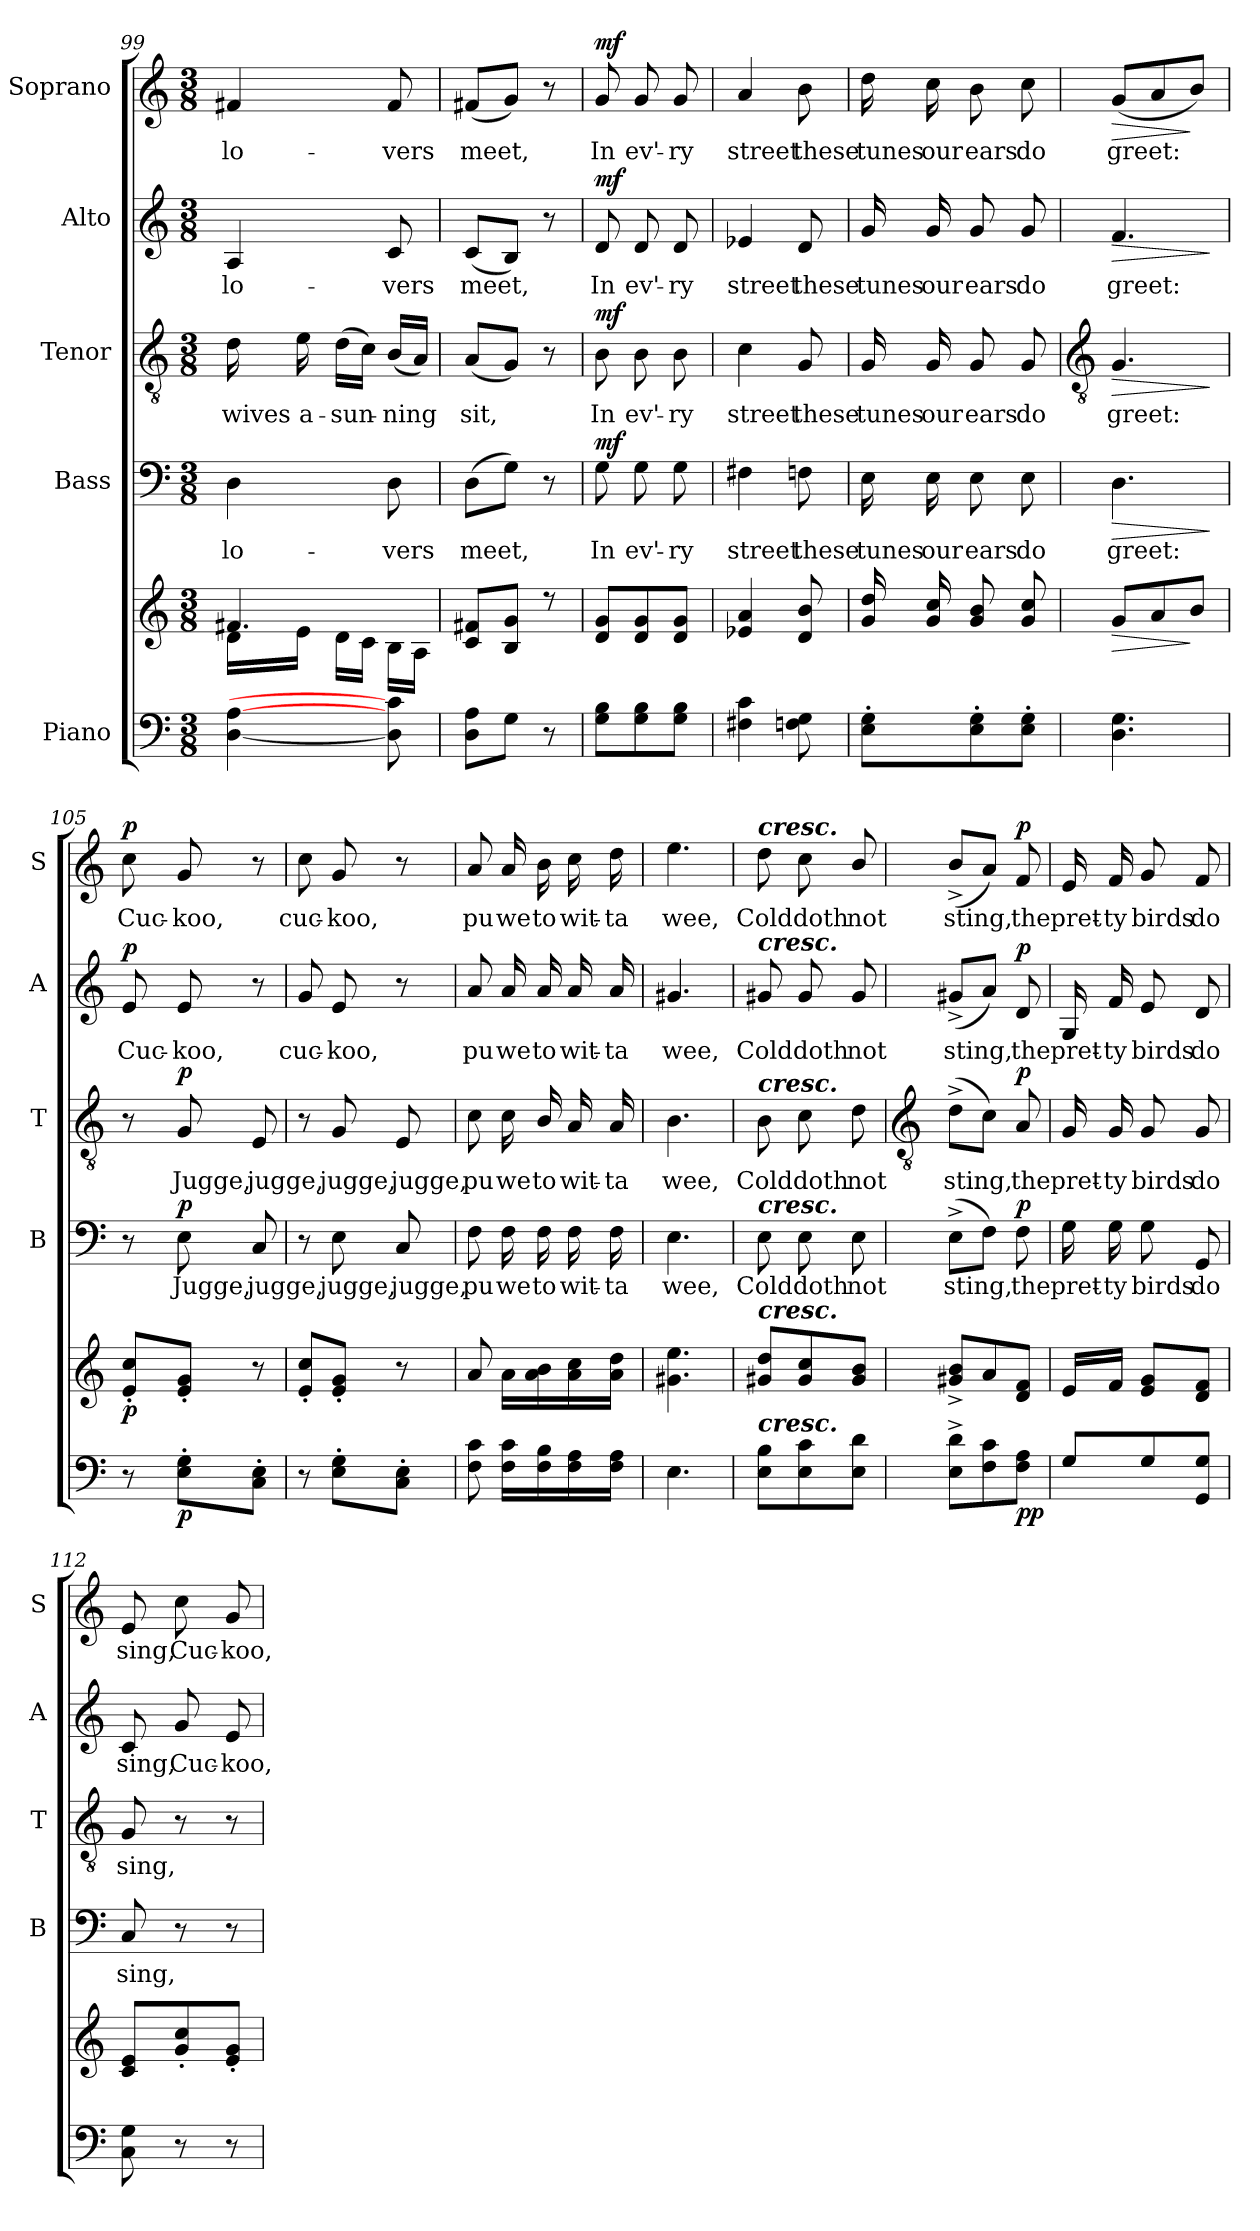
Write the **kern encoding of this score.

**kern	**kern	**dynam	**kern	**text	**dynam	**kern	**text	**dynam	**kern	**text	**dynam	**kern	**text	**dynam
*part5	*part5	*part5	*part4	*part4	*part4	*part3	*part3	*part3	*part2	*part2	*part2	*part1	*part1	*part1
*staff6	*staff5	*staff5/6	*staff4	*staff4	*staff4	*staff3	*staff3	*staff3	*staff2	*staff2	*staff2	*staff1	*staff1	*staff1
*I"Piano	*	*	*I"Bass	*	*	*I"Tenor	*	*	*I"Alto	*	*	*I"Soprano	*	*
*	*	*	*I'B	*	*	*I'T	*	*	*I'A	*	*	*I'S	*	*
*clefF4	*clefG2	*	*clefF4	*	*	*clefGv2	*	*	*clefG2	*	*	*clefG2	*	*
*k[]	*k[]	*	*k[]	*	*	*k[]	*	*	*k[]	*	*	*k[]	*	*
*C:	*C:	*	*C:	*	*	*C:	*	*	*C:	*	*	*C:	*	*
*M3/8	*M3/8	*	*M3/8	*	*	*M3/8	*	*	*M3/8	*	*	*M3/8	*	*
=99	=99	=99	=99	=99	=99	=99	=99	=99	=99	=99	=99	=99	=99	=99
*	*^	*	*	*	*	*	*	*	*	*	*	*	*	*
!	!	!	!	!	!LO:LY:b	!	!	!LO:LY:b	!	!	!LO:LY:b	!	!	!LO:LY:b	!
[4D [4A	4.f#X/	16d\LL	.	4D	lo-	.	16d	wives	.	4A	lo-	.	4f#X	lo-	.
!	!	!	!	!	!	!	!	!LO:LY:b	!	!	!	!	!	!	!
.	.	16e\JJ	.	.	.	.	16e	a-	.	.	.	.	.	.	.
!	!	!	!	!	!	!	!	!LO:LY:b	!	!	!	!	!	!	!
.	.	16d\LL	.	.	.	.	(>16dLL	-sun-	.	.	.	.	.	.	.
.	.	16c\JJ	.	.	.	.	16cJJ)	.	.	.	.	.	.	.	.
!	!	!	!	!	!LO:LY:b	!	!	!LO:LY:b	!	!	!LO:LY:b	!	!	!LO:LY:b	!
8D] 8c]	.	16B\LL	.	8D	-vers	.	(<16B/LL	ning	.	8c	-vers	.	8f#	-vers	.
.	.	16A\JJ	.	.	.	.	16AJJ)	.	.	.	.	.	.	.	.
=100	=100	=100	=100	=100	=100	=100	=100	=100	=100	=100	=100	=100	=100	=100	=100
!	!	!	!	!	!LO:LY:b	!	!	!LO:LY:b	!	!	!LO:LY:b	!	!	!LO:LY:b	!
8D 8AL	8c/ 8f#X/L	4.ryy	.	(>8DL	meet,	.	(<8AL	sit,	.	(<8cL	meet,	.	(<8f#XL	meet,	.
8GJ	8B/ 8g/J	.	.	8GJ)	.	.	8GJ)	.	.	8BJ)	.	.	8gJ)	.	.
8r	8r	.	.	8r	.	.	8r	.	.	8r	.	.	8r	.	.
=101	=101	=101	=101	=101	=101	=101	=101	=101	=101	=101	=101	=101	=101	=101	=101
!	!	!LO:N:vis=1	!LO:DY:b=2	!	!LO:LY:b	!	!	!LO:LY:b	!	!	!LO:LY:b	!	!	!LO:LY:b	!
!	!	!	!LO:DY:n=1:b	!	!	!LO:DY:b	!	!	!LO:DY:b	!	!	!LO:DY:b	!	!	!LO:DY:b
8G 8BL	8d/ 8g/L	4.ryy	mf mf	8G	In	mf	8B	In	mf	8d	In	mf	8g	In	mf
!	!	!	!	!	!LO:LY:b	!	!	!LO:LY:b	!	!	!LO:LY:b	!	!	!LO:LY:b	!
8G 8B	8d/ 8g/	.	.	8G	ev'-	.	8B	ev'-	.	8d	ev'-	.	8g	ev'-	.
!	!	!	!	!	!LO:LY:b	!	!	!LO:LY:b	!	!	!LO:LY:b	!	!	!LO:LY:b	!
8G 8BJ	8d/ 8g/J	.	.	8G	-ry	.	8B	-ry	.	8d	-ry	.	8g	-ry	.
=102	=102	=102	=102	=102	=102	=102	=102	=102	=102	=102	=102	=102	=102	=102	=102
!	!	!LO:N:vis=1	!	!	!LO:LY:b	!	!	!LO:LY:b	!	!	!LO:LY:b	!	!	!LO:LY:b	!
4F#X 4c	4e-X/ 4a/	4.ryy	.	4F#X	street	.	4c	street	.	4e-X	street	.	4a	street	.
!	!	!	!	!	!LO:LY:b	!	!	!LO:LY:b	!	!	!LO:LY:b	!	!	!LO:LY:b	!
8Fn 8G	8d/ 8b/	.	.	8Fn	these	.	8G	these	.	8d	these	.	8b	these	.
=103	=103	=103	=103	=103	=103	=103	=103	=103	=103	=103	=103	=103	=103	=103	=103
!	!	!LO:N:vis=1	!	!	!LO:LY:b	!	!	!LO:LY:b	!	!	!LO:LY:b	!	!	!LO:LY:b	!
8E' 8G'L	16g/ 16dd/LL	4.ryy	.	16E	tunes	.	16G	tunes	.	16g	tunes	.	16dd	tunes	.
!	!	!	!	!	!LO:LY:b	!	!	!LO:LY:b	!	!	!LO:LY:b	!	!	!LO:LY:b	!
.	16g/ 16cc/	.	.	16E	our	.	16G	our	.	16g	our	.	16cc	our	.
!	!	!	!	!	!LO:LY:b	!	!	!LO:LY:b	!	!	!LO:LY:b	!	!	!LO:LY:b	!
8E' 8G'	8g/ 8b/	.	.	8E	ears	.	8G	ears	.	8g	ears	.	8b	ears	.
!	!	!	!	!	!LO:LY:b	!	!	!LO:LY:b	!	!	!LO:LY:b	!	!	!LO:LY:b	!
8E' 8G'J	8g/ 8cc/J	.	.	8E	do	.	8G	do	.	8g	do	.	8cc	do	.
*	*v	*v	*	*	*	*	*	*	*	*	*	*	*	*	*
!!LO:LB:g=z
=104	=104	=104	=104	=104	=104	=104	=104	=104	=104	=104	=104	=104	=104	=104
*	*	*	*	*	*	*clefGv2	*	*	*	*	*	*	*	*
!	!	!LO:HP:b	!	!LO:LY:b	!LO:HP:b	!	!LO:LY:b	!LO:HP:b	!	!LO:LY:b	!LO:HP:b	!	!LO:LY:b	!LO:HP:b
4.D 4.G	8gL	>	4.D	greet:	>	4.G	greet:	>	4.f	greet:	>	(<8gL	greet:	>
.	8a	.	.	.	.	.	.	.	.	.	.	8a	.	.
.	8bJ	]	.	.	.	.	.	.	.	.	.	8bJ)	.	]
.	.	.	.	.	]	.	.	]	.	.	]	.	.	.
=105	=105	=105	=105	=105	=105	=105	=105	=105	=105	=105	=105	=105	=105	=105
!	!	!LO:DY:b	!	!	!	!	!	!	!	!LO:LY:b	!LO:DY:b	!	!LO:LY:b	!LO:DY:b
8r	8e' 8cc'L	p	8r	.	.	8r	.	.	8e	Cuc-	p	8cc	Cuc-	p
!	!	!LO:DY:b=2	!	!LO:LY:b	!LO:DY:b	!	!LO:LY:b	!LO:DY:b	!	!LO:LY:b	!	!	!LO:LY:b	!
8E' 8G'L	8e' 8g'J	p	8E	Jugge,	p	8G	Jugge,	p	8e	-koo,	.	8g	-koo,	.
!	!	!	!	!LO:LY:b	!	!	!LO:LY:b	!	!	!	!	!	!	!
8C' 8E'J	8r	.	8C	jugge,	.	8E	jugge,	.	8r	.	.	8r	.	.
=106	=106	=106	=106	=106	=106	=106	=106	=106	=106	=106	=106	=106	=106	=106
!	!	!	!	!	!	!	!	!	!	!LO:LY:b	!	!	!LO:LY:b	!
8r	8e' 8cc'L	.	8r	.	.	8r	.	.	8g	cuc-	.	8cc	cuc-	.
!	!	!	!	!LO:LY:b	!	!	!LO:LY:b	!	!	!LO:LY:b	!	!	!LO:LY:b	!
8E' 8G'L	8e' 8g'J	.	8E	jugge,	.	8G	jugge,	.	8e	-koo,	.	8g	-koo,	.
!	!	!	!	!LO:LY:b	!	!	!LO:LY:b	!	!	!	!	!	!	!
8C' 8E'J	8r	.	8C	jugge,	.	8E	jugge,	.	8r	.	.	8r	.	.
=107	=107	=107	=107	=107	=107	=107	=107	=107	=107	=107	=107	=107	=107	=107
!	!	!	!	!LO:LY:b	!	!	!LO:LY:b	!	!	!LO:LY:b	!	!	!LO:LY:b	!
8F 8c	8a	.	8F	pu	.	8c	pu	.	8a	pu	.	8a	pu	.
!	!	!	!	!LO:LY:b	!	!	!LO:LY:b	!	!	!LO:LY:b	!	!	!LO:LY:b	!
16F 16cLL	16aLL	.	16F	we	.	16c	we	.	16a	we	.	16a	we	.
!	!	!	!	!LO:LY:b	!	!	!LO:LY:b	!	!	!LO:LY:b	!	!	!LO:LY:b	!
16F 16B	16a 16b	.	16F	to	.	16B/	to	.	16a	to	.	16b	to	.
!	!	!	!	!LO:LY:b	!	!	!LO:LY:b	!	!	!LO:LY:b	!	!	!LO:LY:b	!
16F 16A	16a 16cc	.	16F	wit-	.	16A	wit-	.	16a	wit-	.	16cc	wit-	.
!	!	!	!	!LO:LY:b	!	!	!LO:LY:b	!	!	!LO:LY:b	!	!	!LO:LY:b	!
16F 16AJJ	16a 16ddJJ	.	16F	-ta	.	16A	-ta	.	16a	-ta	.	16dd	-ta	.
=108	=108	=108	=108	=108	=108	=108	=108	=108	=108	=108	=108	=108	=108	=108
!	!	!	!	!LO:LY:b	!	!	!LO:LY:b	!	!	!LO:LY:b	!	!	!LO:LY:b	!
4.E	4.g#X 4.ee	.	4.E	wee,	.	4.B	wee,	.	4.g#X	wee,	.	4.ee	wee,	.
=109	=109	=109	=109	=109	=109	=109	=109	=109	=109	=109	=109	=109	=109	=109
!	!	!	!	!	!	!	!	!	!	!	!	!LO:TX:a:Bi:t=cresc.	!	!
!	!	!	!	!	!	!	!	!	!LO:TX:a:Bi:t=cresc.	!	!	!	!	!
!	!	!	!	!	!	!LO:TX:a:Bi:t=cresc.	!	!	!	!	!	!	!	!
!	!	!	!LO:TX:a:Bi:t=cresc.	!	!	!	!	!	!	!	!	!	!	!
!	!LO:TX:a:Bi:t=cresc.	!	!	!	!	!	!	!	!	!	!	!	!	!
!LO:TX:a:Bi:t=cresc.	!	!	!	!	!	!	!	!	!	!	!	!	!	!
!	!	!	!	!LO:LY:b	!	!	!LO:LY:b	!	!	!LO:LY:b	!	!	!LO:LY:b	!
8E 8BL	8g#X 8ddL	.	8E	Cold	.	8B	Cold	.	8g#X	Cold	.	8dd	Cold	.
!	!	!	!	!LO:LY:b	!	!	!LO:LY:b	!	!	!LO:LY:b	!	!	!LO:LY:b	!
8E 8c	8g# 8cc	.	8E	doth	.	8c	doth	.	8g#	doth	.	8cc	doth	.
!	!	!	!	!LO:LY:b	!	!	!LO:LY:b	!	!	!LO:LY:b	!	!	!LO:LY:b	!
8E 8dJ	8g#/ 8b/J	.	8E	not	.	8d	not	.	8g#	not	.	8b/	not	.
!!LO:LB:g=z
=110	=110	=110	=110	=110	=110	=110	=110	=110	=110	=110	=110	=110	=110	=110
*	*	*	*	*	*	*clefGv2	*	*	*	*	*	*	*	*
!	!	!	!	!LO:LY:b	!	!	!LO:LY:b	!	!	!LO:LY:b	!	!	!LO:LY:b	!
8E^ 8d^L	8g#X^ 8b^L	.	(>8E^L	sting,	.	(>8d^L	sting,	.	(<8g#X^L	sting,	.	(<8b^L	sting,	.
8F 8c	8a	.	8FJ)	.	.	8cJ)	.	.	8aJ)	.	.	8aJ)	.	.
!	!	!LO:DY:b=2	!	!LO:LY:b	!	!	!LO:LY:b	!	!	!LO:LY:b	!	!	!LO:LY:b	!
!	!	!LO:DY:n=1:b	!	!	!LO:DY:b	!	!	!LO:DY:b	!	!	!LO:DY:b	!	!	!LO:DY:b
8F 8AJ	8d 8fJ	p p	8F	the	p	8A	the	p	8d	the	p	8f	the	p
=111	=111	=111	=111	=111	=111	=111	=111	=111	=111	=111	=111	=111	=111	=111
!	!	!	!	!LO:LY:b	!	!	!LO:LY:b	!	!	!LO:LY:b	!	!	!LO:LY:b	!
8GL	16eLL	.	16G	pret-	.	16G	pret-	.	16G	pret-	.	16e	pret-	.
!	!	!	!	!LO:LY:b	!	!	!LO:LY:b	!	!	!LO:LY:b	!	!	!LO:LY:b	!
.	16fJJ	.	16G	-ty	.	16G	-ty	.	16f	-ty	.	16f	-ty	.
!	!	!	!	!LO:LY:b	!	!	!LO:LY:b	!	!	!LO:LY:b	!	!	!LO:LY:b	!
8G	8e 8gL	.	8G	birds	.	8G	birds	.	8e	birds	.	8g	birds	.
!	!	!	!	!LO:LY:b	!	!	!LO:LY:b	!	!	!LO:LY:b	!	!	!LO:LY:b	!
8GG 8GJ	8d 8fJ	.	8GG	do	.	8G	do	.	8d	do	.	8f	do	.
=112	=112	=112	=112	=112	=112	=112	=112	=112	=112	=112	=112	=112	=112	=112
!	!	!	!	!LO:LY:b	!	!	!LO:LY:b	!	!	!LO:LY:b	!	!	!LO:LY:b	!
8C 8G	8c 8eL	.	8C	sing,	.	8G	sing,	.	8c	sing,	.	8e	sing,	.
!	!	!	!	!	!	!	!	!	!	!LO:LY:b	!	!	!LO:LY:b	!
8r	8g' 8cc'	.	8r	.	.	8r	.	.	8g	Cuc-	.	8cc	Cuc-	.
!	!	!	!	!	!	!	!	!	!	!LO:LY:b	!	!	!LO:LY:b	!
8r	8e' 8g'J	.	8r	.	.	8r	.	.	8e	-koo,	.	8g	-koo,	.
=	=	=	=	=	=	=	=	=	=	=	=	=	=	=
*-	*-	*-	*-	*-	*-	*-	*-	*-	*-	*-	*-	*-	*-	*-
